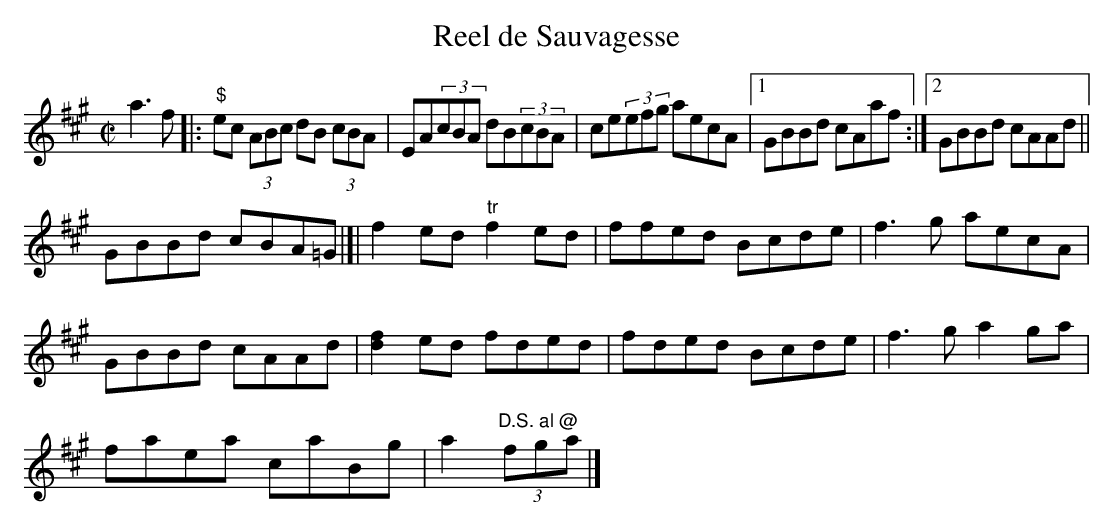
X:1
T:Reel de Sauvagesse
M:C|
L:1/8
K:A
a3f|:"$"ec (3ABc dB (3cBA|EA(3cBA dB(3cBA|ce(3efg aecA|1 GBBd cAaf:|2 GBBd cAAd||
"@"GBBd cBA=G|]|f2ed "tr"f2ed|ffed Bcde|f3g aecA|
GBBd cAAd|[d2f2]ed fded|fded Bcde|f3g a2ga|
faea caBg|a2 "D.S. al @"(3fga|]
